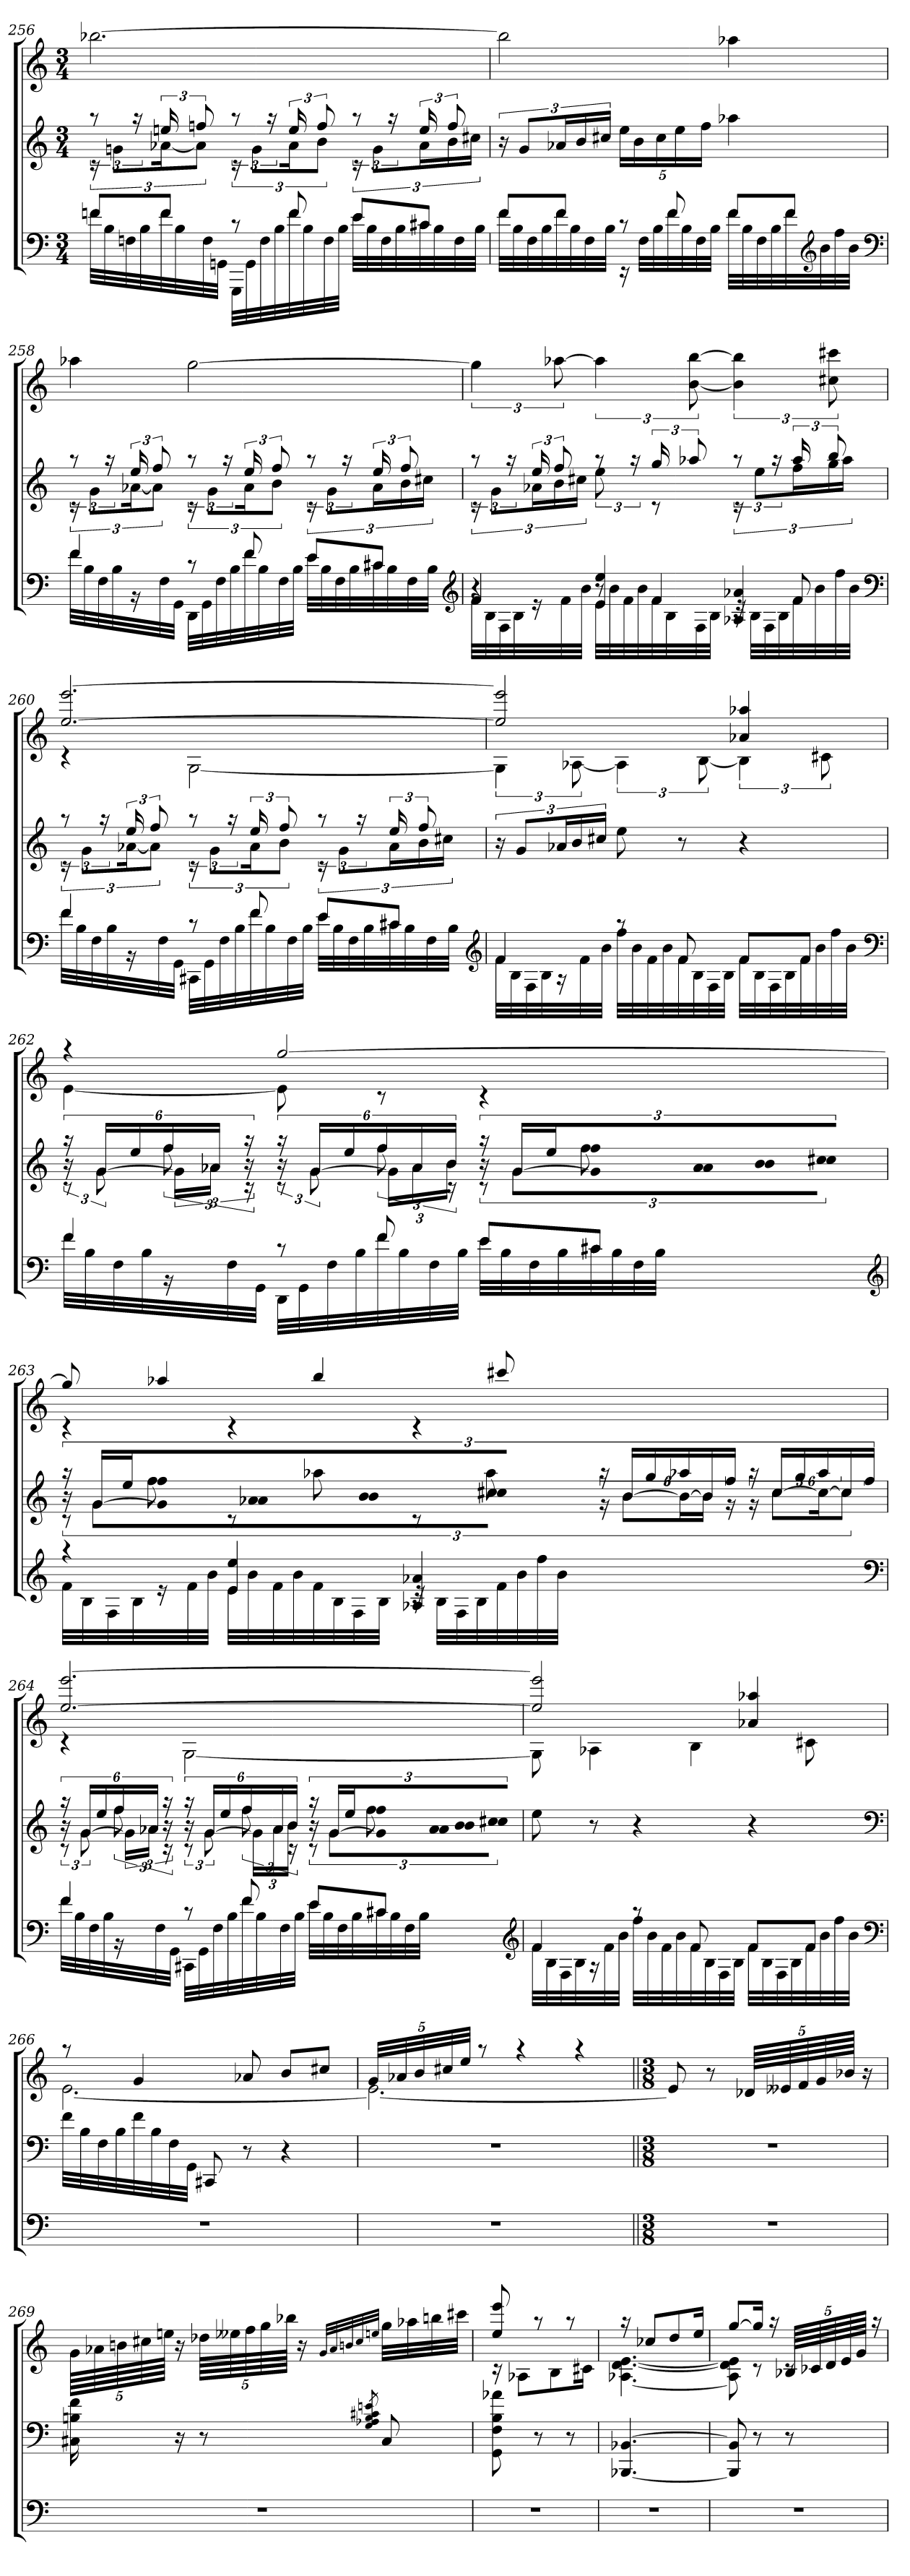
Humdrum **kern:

**kern	**kern	**kern
*part3	*part2	*part1
*staff3	*staff2	*staff1
*clefF4	*clefG2	*clefG2
*k[]	*k[]	*k[]
*M3/4	*M3/4	*M3/4
=256	=256	=256
*^	*^	*
8fnL	32fLLL	12raa	24rc	[2.bb-X
.	32B	.	.	.
.	.	.	12gnL	.
.	32Fn	.	.	.
.	.	24raa	.	.
.	32B	.	.	.
8fJ	32f	24een	[24a-XK	.
.	32B	.	.	.
.	.	12ffn	12a-J]	.
.	32F	.	.	.
.	32GGnJJJ	.	.	.
8rc	32GGGLLL	12raa	24rc	.
.	32GG	.	.	.
.	.	.	12gL	.
.	32F	.	.	.
.	.	24raa	.	.
.	32B	.	.	.
8f	32f	24ee	24a-K	.
.	32B	.	.	.
.	.	12ff	12bJ	.
.	32F	.	.	.
.	32BJJJ	.	.	.
8eL	32eLLL	12raa	24rc	.
.	32B	.	.	.
.	.	.	12gL	.
.	32F	.	.	.
.	.	24raa	.	.
.	32B	.	.	.
8c#XJ	32c#X	24ee	24a-L	.
.	32B	.	.	.
.	.	12ff	24b	.
.	32F	.	.	.
.	.	.	24cc#XJJ	.
.	32BJJJ	.	.	.
*	*	*v	*v	*
=257	=257	=257	=257
8fL	32fLLL	24r	2bb-]
.	32B	.	.
.	.	12gL	.
.	32F	.	.
.	32B	.	.
8fJ	32f	24a-XL	.
.	32B	.	.
.	.	24b	.
.	32F	.	.
.	.	24cc#XJJ	.
.	32BJJJ	.	.
8rc	16rEE	20eeLL	.
.	.	20b	.
.	32FLLL	.	.
.	32B	.	.
.	.	20cc#	.
8f	32f	.	.
.	.	20ee	.
.	32B	.	.
.	32F	.	.
.	.	20ffJJ	.
.	32BJJJ	.	.
8fL	32fLLL	4aa-X	4aa-X
.	32B	.	.
.	32F	.	.
.	32B	.	.
8fJ	32f	.	.
*clefG2	*	*	*
.	32b	.	.
.	32ff	.	.
.	32bJJJ	.	.
*clefF4	*	*	*
=258	=258	=258	=258
*	*	*^	*
4f	32fLLL	12raa	24rc	4aa-X
.	32B	.	.	.
.	.	.	12gL	.
.	32F	.	.	.
.	.	24raa	.	.
.	32B	.	.	.
.	16r	24ee	[24a-XK	.
.	.	12ff	12a-J]	.
.	32F	.	.	.
.	32GGJJJ	.	.	.
8rc	32DDLLL	12raa	24rc	[2gg
.	32GG	.	.	.
.	.	.	12gL	.
.	32F	.	.	.
.	.	24raa	.	.
.	32B	.	.	.
8f	32f	24ee	24a-K	.
.	32B	.	.	.
.	.	12ff	12bJ	.
.	32F	.	.	.
.	32BJJJ	.	.	.
8eL	32eLLL	12raa	24rc	.
.	32B	.	.	.
.	.	.	12gL	.
.	32F	.	.	.
.	.	24raa	.	.
.	32B	.	.	.
8c#XJ	32c#X	24ee	24a-L	.
.	32B	.	.	.
.	.	12ff	24b	.
.	32F	.	.	.
.	.	.	24cc#XJJ	.
.	32BJJJ	.	.	.
*v	*v	*	*	*
*clefG2	*	*	*
=259	=259	=259	=259
*^	*	*	*
*	*^	*	*	*
4f	32fLLL	4r	12raa	24rc	6gg]
.	32B	.	.	.	.
.	.	.	.	12gL	.
.	32F	.	.	.	.
.	.	.	24raa	.	.
.	32B	.	.	.	.
.	16r	.	24ee	24a-XL	.
.	.	.	12ff	24b	[12aa-X
.	32f	.	.	.	.
.	.	.	.	24cc#XJJ	.
.	32bJJJ	.	.	.	.
4e 4ee	32eLLL	8r	12raa	8ee	6aa-]
.	32b	.	.	.	.
.	32f	.	.	.	.
.	.	.	24raa	.	.
.	32b	.	.	.	.
.	32f	4f/	24gg	8rc	.
.	32B	.	.	.	.
.	.	.	12aa-X	.	[12b [12bb
.	32F	.	.	.	.
.	32BJJJ	.	.	.	.
4A-X 4a-X	32rc	.	12raa	24rc	6b] 6bb]
.	32BLLL	.	.	.	.
.	.	.	.	12eeL	.
.	32F	.	.	.	.
.	.	.	24raa	.	.
.	32B	.	.	.	.
.	32f	8f/	24aa-	24ffL	.
.	32b	.	.	.	.
.	.	.	12bb	24gg	12cc#X 12ccc#X
.	32ff	.	.	.	.
.	.	.	.	24aa-JJ	.
.	32bJJJ	.	.	.	.
*v	*v	*v	*	*	*
*clefF4	*	*	*
=260	=260	=260	=260
*^	*	*	*^
4f	32fLLL	12raa	24rc	[2.ee [2.eee	4rc
.	32B	.	.	.	.
.	.	.	12gL	.	.
.	32F	.	.	.	.
.	.	24raa	.	.	.
.	32B	.	.	.	.
.	16r	24ee	[24a-XK	.	.
.	.	12ff	12a-J]	.	.
.	32F	.	.	.	.
.	32GGJJJ	.	.	.	.
8rc	32CC#XLLL	12raa	24rc	.	[2G
.	32GG	.	.	.	.
.	.	.	12gL	.	.
.	32F	.	.	.	.
.	.	24raa	.	.	.
.	32B	.	.	.	.
8f	32f	24ee	24a-K	.	.
.	32B	.	.	.	.
.	.	12ff	12bJ	.	.
.	32F	.	.	.	.
.	32BJJJ	.	.	.	.
8eL	32eLLL	12raa	24rc	.	.
.	32B	.	.	.	.
.	.	.	12gL	.	.
.	32F	.	.	.	.
.	.	24raa	.	.	.
.	32B	.	.	.	.
8c#XJ	32c#X	24ee	24a-L	.	.
.	32B	.	.	.	.
.	.	12ff	24b	.	.
.	32F	.	.	.	.
.	.	.	24cc#XJJ	.	.
.	32BJJJ	.	.	.	.
*	*	*v	*v	*	*
*clefG2	*	*	*	*
=261	=261	=261	=261	=261
4f	32fLLL	24r	2ee] 2eee]	6G]
.	32B	.	.	.
.	.	12gL	.	.
.	32F	.	.	.
.	32B	.	.	.
.	16r	24a-XL	.	.
.	.	24b	.	[12A-X
.	32f	.	.	.
.	.	24cc#XJJ	.	.
.	32bJJJ	.	.	.
8raa	32ffLLL	8ee	.	6A-]
.	32b	.	.	.
.	32f	.	.	.
.	32b	.	.	.
8f	32f	8r	.	.
.	32B	.	.	.
.	.	.	.	[12B
.	32F	.	.	.
.	32BJJJ	.	.	.
8fL	32fLLL	4r	4a-X 4aa-X	6B]
.	32B	.	.	.
.	32F	.	.	.
.	32B	.	.	.
8fJ	32f	.	.	.
.	32b	.	.	.
.	.	.	.	12c#X
.	32ff	.	.	.
.	32bJJJ	.	.	.
*clefF4	*	*	*	*
=262	=262	=262	=262	=262
*	*	*^	*	*
*	*	*	*^	*	*
4f	32fLLL	24raa	8rc	24r	4raa	[4e
.	32B	.	.	.	.	.
.	.	24gLL	.	[12g\	.	.
.	32F	.	.	.	.	.
.	.	24ee	.	.	.	.
.	32B	.	.	.	.	.
.	16r	24ff	12ff	24g\LL]	.	.
.	.	24a-XJJ	.	24a-X\JJ	.	.
.	32F	.	.	.	.	.
.	.	24raa	24rc	24r	.	.
.	32GGJJJ	.	.	.	.	.
8rc	32DDLLL	24raa	8rc	24r	[2gg	8e]
.	32GG	.	.	.	.	.
.	.	24gLL	.	[12g\	.	.
.	32F	.	.	.	.	.
.	.	24ee	.	.	.	.
.	32B	.	.	.	.	.
8f	32f	24ff	12ff	24g\LL]	.	8rc
.	32B	.	.	.	.	.
.	.	24a-	.	24a-\	.	.
.	32F	.	.	.	.	.
.	.	24bJJ	24rc	24b\JJ	.	.
.	32BJJJ	.	.	.	.	.
8eL	32eLLL	24raa	8rc	24r	.	4rc
.	32B	.	.	.	.	.
.	.	24gLL	.	[12g\L	.	.
.	32F	.	.	.	.	.
.	.	24ee	.	.	.	.
.	32B	.	.	.	.	.
8c#XJ	32c#X	32ffL	8ff	32g\LL]	.	.
.	32B	32a-	.	32a-\	.	.
.	32F	32b	.	32b\	.	.
.	32BJJJ	32cc#XJJJ	.	32cc#X\JJJ	.	.
*clefG2	*	*	*	*	*	*
=263	=263	=263	=263	=263	=263	=263
4raa	32fLLL	24raa	8rc	24r	8gg]	4rc
.	32B	.	.	.	.	.
.	.	24gLL	.	[12g\L	.	.
.	32F	.	.	.	.	.
.	.	24ee	.	.	.	.
.	32B	.	.	.	.	.
.	16r	32ffL	8ff	32g\LL]	4aa-X	.
.	.	32a-X	.	32a-X\	.	.
.	32f	32b	.	32b\	.	.
.	32bJJJ	32cc#XJJJ	.	32cc#X\JJJ	.	.
4e 4ee	32eLLL	24raa	8rc	24r	.	4rc
.	32b	.	.	.	.	.
.	.	24bLL	.	[12b\L	.	.
.	32f	.	.	.	.	.
.	.	24gg	.	.	.	.
.	32b	.	.	.	.	.
.	32f	24aa-X	8aa-X	24b\L_	4bb	.
.	32B	.	.	.	.	.
.	.	24b	.	24b\JJ]	.	.
.	32F	.	.	.	.	.
.	.	24ffJJ	.	24r	.	.
.	32BJJJ	.	.	.	.	.
4A-X 4a-X	32rc	24raa	8rc	24r	.	4rc
.	32BLLL	.	.	.	.	.
.	.	24cc#LL	.	[12cc#\L	.	.
.	32F	.	.	.	.	.
.	.	24gg	.	.	.	.
.	32B	.	.	.	.	.
.	32f	24aa-	8aa-	24cc#\K_	8ccc#X	.
.	32b	.	.	.	.	.
.	.	24cc#	.	12cc#\J]	.	.
.	32ff	.	.	.	.	.
.	.	24ffJJ	.	.	.	.
.	32bJJJ	.	.	.	.	.
*clefF4	*	*	*	*	*	*
=264	=264	=264	=264	=264	=264	=264
4f	32fLLL	24raa	8rc	24r	[2.ee [2.eee	4rc
.	32B	.	.	.	.	.
.	.	24gLL	.	[12g\	.	.
.	32F	.	.	.	.	.
.	.	24ee	.	.	.	.
.	32B	.	.	.	.	.
.	16r	24ff	12ff	24g\LL]	.	.
.	.	24a-XJJ	.	24a-X\JJ	.	.
.	32F	.	.	.	.	.
.	.	24raa	24rc	24r	.	.
.	32GGJJJ	.	.	.	.	.
8rc	32CC#XLLL	24raa	8rc	24r	.	[2G
.	32GG	.	.	.	.	.
.	.	24gLL	.	[12g\	.	.
.	32F	.	.	.	.	.
.	.	24ee	.	.	.	.
.	32B	.	.	.	.	.
8f	32f	24ff	12ff	24g\LL]	.	.
.	32B	.	.	.	.	.
.	.	24a-	.	24a-\	.	.
.	32F	.	.	.	.	.
.	.	24bJJ	24rc	24b\JJ	.	.
.	32BJJJ	.	.	.	.	.
8eL	32eLLL	24raa	8rc	24r	.	.
.	32B	.	.	.	.	.
.	.	24gLL	.	[12g\L	.	.
.	32F	.	.	.	.	.
.	.	24ee	.	.	.	.
.	32B	.	.	.	.	.
8c#XJ	32c#X	32ffL	8ff	32g\LL]	.	.
.	32B	32a-	.	32a-\	.	.
.	32F	32b	.	32b\	.	.
.	32BJJJ	32cc#XJJJ	.	32cc#X\JJJ	.	.
*	*	*v	*v	*v	*	*
*clefG2	*	*	*	*
=265	=265	=265	=265	=265
4f	32fLLL	8ee	2ee] 2eee]	8G]
.	32B	.	.	.
.	32F	.	.	.
.	32B	.	.	.
.	16r	8r	.	4A-X
.	32f	.	.	.
.	32bJJJ	.	.	.
8raa	32ffLLL	4r	.	.
.	32b	.	.	.
.	32f	.	.	.
.	32b	.	.	.
8f	32f	.	.	4B
.	32B	.	.	.
.	32F	.	.	.
.	32BJJJ	.	.	.
8fL	32fLLL	4r	4a-X 4aa-X	.
.	32B	.	.	.
.	32F	.	.	.
.	32B	.	.	.
8fJ	32f	.	.	8c#X
.	32b	.	.	.
.	32ff	.	.	.
.	32bJJJ	.	.	.
*v	*v	*	*	*
*clefF4	*clefF4	*	*
=266	=266	=266	=266
2.r	32fLLL	8raa	[2.e
.	32B	.	.
.	32F	.	.
.	32B	.	.
.	32f	4g	.
.	32B	.	.
.	32F	.	.
.	32GGJJJ	.	.
.	8CC#X	.	.
.	8r	8a-X	.
.	4r	8bL	.
.	.	8cc#XJ	.
=267	=267	=267	=267
2.r	2.r	40gLLL	2.e_
.	.	40a-X	.
.	.	40b	.
.	.	40cc#X	.
.	.	40eeJJJ	.
.	.	8raa	.
.	.	4raa	.
.	.	4raa	.
*	*	*v	*v
=268||	=268||	=268||
*M3/8	*M3/8	*M3/8
4.r	4.r	8e]
.	.	8r
.	.	80d-XLLLL
.	.	80e--X
.	.	80f
.	.	80g
.	.	80b-XJJJJ
.	.	16r
=269	=269	=269
4.r	16C#X 16Bn 16f	80gLLLL
.	.	80a-X
.	.	80bn
.	.	80cc#X
.	.	80eenJJJJ
.	16r	16r
.	8r	80dd-XLLLL
.	.	80ee--X
.	.	80ff
.	.	80gg
.	.	80bb-XJJJJ
.	.	16r
.	.	32qqg/LLL
.	.	32qqa-/
.	.	32qqbn/
.	.	32qqcc#/
.	8qG/ 8qA-X/ 8qB/ 8qc#X/ 8qen/	32qqeen/JJJ
.	8C#	32ggLLL
.	.	32aa-X
.	.	32bbn
.	.	32ccc#XJJJ
=270	=270	=270
*	*	*^
4.r	8GG 8F 8B 8a-X	8ee 8eee	16rc
.	.	.	8A-XL
.	8r	8raa	.
.	.	.	8B
.	8r	8raa	.
.	.	.	16c#XJk
=271	=271	=271	=271
4.r	[4.BBB-X [4.BB-X	16raa	[4.A-X [4.d [4.e
.	.	8cc-XL	.
.	.	8dd	.
.	.	16eeJk	.
=272	=272	=272	=272
4.r	8BBB-] 8BB-]	[8ggL	8A-] 8d] 8e]
.	8r	16ggJk]	8rc
.	.	16raa	.
.	8r	80B-XLLLL	8rc
.	.	80c-X	.
.	.	80d	.
.	.	80e	.
.	.	80gJJJJ	.
.	.	16raa	.
*	*	*v	*v
=	=	=
*-	*-	*-
